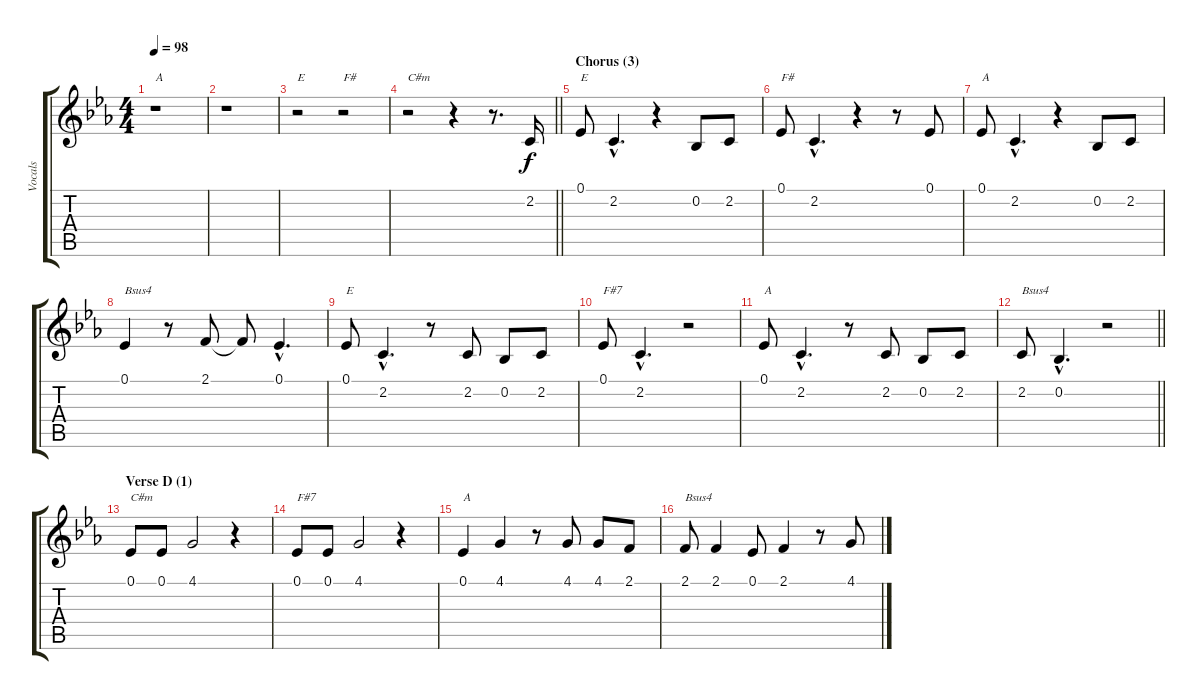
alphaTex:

\track ("Vocals" "Vocals") {instrument sopranosax}
\staff {score tabs}
\tuning (Eb4 Bb3 Gb3 Db3 Ab2 Eb2) {hide}
\ts (4 4)
\tempo 98
\clef g2
\ks cminor
r.1{txt "A" dy f} |
r.1 |
r.2{txt "E"} r.2{txt "F#"} |
\barLineRight lightlight
r.2{txt "C#m"} r.4 r.8{d} 2.2.16 |
\section ("" "Chorus (3)")
0.1.8{txt "E"} 2.2{hac}.4{d} r.4 0.2.8 2.2.8 |
0.1.8{txt "F#"} 2.2{hac}.4{d} r.4 r.8 0.1.8 |
0.1.8{txt "A"} 2.2{hac}.4{d} r.4 0.2.8 2.2.8 |
0.1.4{txt "Bsus4"} r.8 2.1.8 2.1{t}.8 0.1{hac}.4{d} |
0.1.8{txt "E"} 2.2{hac}.4{d} r.8 2.2.8 0.2.8 2.2.8 |
0.1.8{txt "F#7"} 2.2{hac}.4{d} r.2 |
0.1.8{txt "A"} 2.2{hac}.4{d} r.8 2.2.8 0.2.8 2.2.8 |
\barLineRight lightlight
2.2.8{txt "Bsus4"} 0.2{hac}.4{d} r.2 |
\section ("" "Verse D (1)")
0.1.8{txt "C#m"} 0.1.8 4.1.2 r.4 |
0.1.8{txt "F#7"} 0.1.8 4.1.2 r.4 |
0.1.4{txt "A"} 4.1.4 r.8 4.1.8 4.1.8 2.1.8 |
2.1.8{txt "Bsus4"} 2.1.4 0.1.8 2.1.4 r.8 4.1.8
